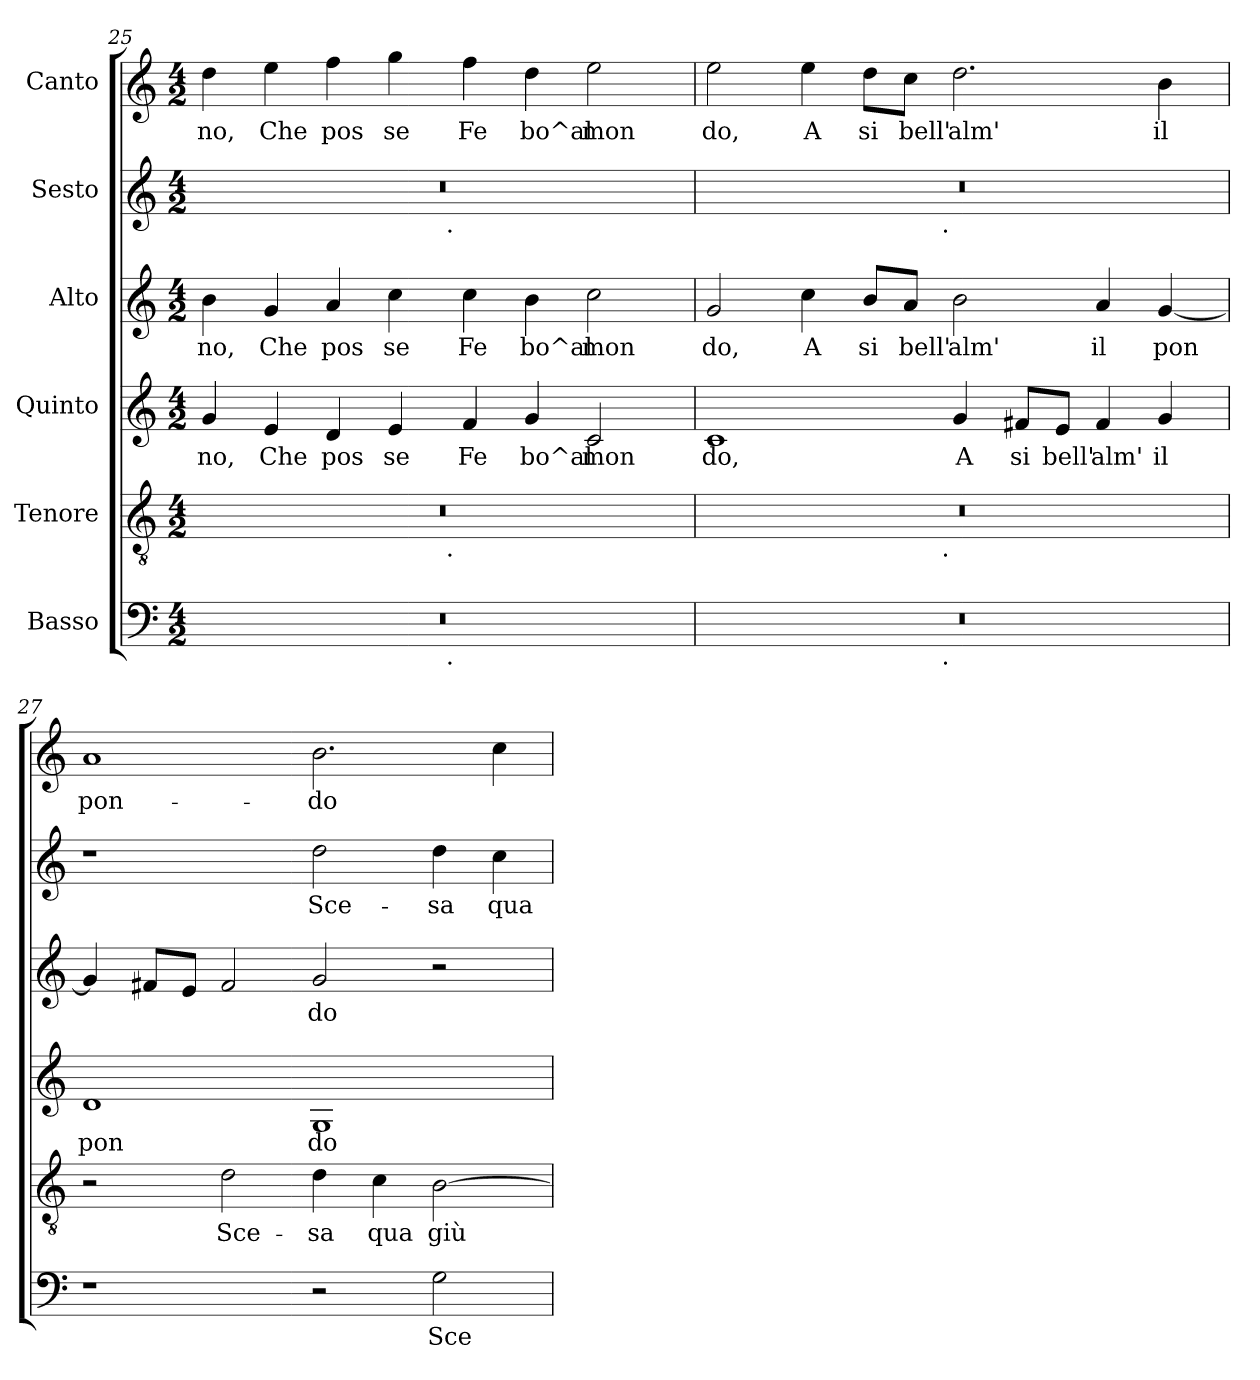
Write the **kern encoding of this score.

**kern	**text	**kern	**text	**kern	**text	**kern	**text	**kern	**text	**kern	**text
*part6	*part6	*part5	*part5	*part4	*part4	*part3	*part3	*part2	*part2	*part1	*part1
*staff6	*staff6	*staff5	*staff5	*staff4	*staff4	*staff3	*staff3	*staff2	*staff2	*staff1	*staff1
*I"Basso	*	*I"Tenore	*	*I"Quinto	*	*I"Alto	*	*I"Sesto	*	*I"Canto	*
*clefF4	*	*clefGv2	*	*clefG2	*	*clefG2	*	*clefG2	*	*clefG2	*
*k[]	*	*k[]	*	*k[]	*	*k[]	*	*k[]	*	*k[]	*
*C:	*	*C:	*	*C:	*	*C:	*	*C:	*	*C:	*
*M4/2	*	*M4/2	*	*M4/2	*	*M4/2	*	*M4/2	*	*M4/2	*
=25	=25	=25	=25	=25	=25	=25	=25	=25	=25	=25	=25
!	!	!	!	!	!LO:LY:b:cj	!	!LO:LY:b:cj	!	!	!	!LO:LY:b:cj
*^	*	*^	*	*	*	*	*	*^	*	*	*
0r	2ryy	.	0r	2ryy	.	4g/	no,	4b\	no,	0r	2ryy	.	4dd\	no,
!	!	!	!	!	!	!	!LO:LY:b:cj	!	!LO:LY:b:cj	!	!	!	!	!LO:LY:b:cj
.	.	.	.	.	.	4e/	Che	4g/	Che	.	.	.	4ee\	Che
!	!	!	!	!	!	!	!LO:LY:b:cj	!	!LO:LY:b:cj	!	!	!	!	!LO:LY:b:cj
.	4...ryy	.	.	4...ryy	.	4d/	pos	4a/	pos	.	4...ryy	.	4ff\	pos
!	!	!	!	!	!	!	!LO:LY:b:cj	!	!LO:LY:b:cj	!	!	!	!	!LO:LY:b:cj
.	.	.	.	.	.	4e/	se	4cc\	se	.	.	.	4gg\	se
!	!	!	!	!	!	!	!	!	!	!	!LO:TX:b:t=.	!	!	!
!	!	!	!	!LO:TX:b:t=.	!	!	!	!	!	!	!	!	!	!
!	!LO:TX:b:t=.	!	!	!	!	!	!	!	!	!	!	!	!	!
.	1ryy	.	.	1ryy	.	.	.	.	.	.	1ryy	.	.	.
!	!	!	!	!	!	!	!LO:LY:b:cj	!	!LO:LY:b:cj	!	!	!	!	!LO:LY:b:cj
.	.	.	.	.	.	4f/	Fe	4cc\	Fe	.	.	.	4ff\	Fe
!	!	!	!	!	!	!	!LO:LY:b:cj	!	!LO:LY:b:cj	!	!	!	!	!LO:LY:b:cj
.	.	.	.	.	.	4g/	bo^al	4b\	bo^al	.	.	.	4dd\	bo^al
!	!	!	!	!	!	!	!LO:LY:b:cj	!	!LO:LY:b:cj	!	!	!	!	!LO:LY:b:cj
.	.	.	.	.	.	2c/	mon	2cc\	mon	.	.	.	2ee\	mon
.	32ryy	.	.	32ryy	.	.	.	.	.	.	32ryy	.	.	.
!!LO:PB:g=z
=26	=26	=26	=26	=26	=26	=26	=26	=26	=26	=26	=26	=26	=26	=26
!	!	!	!	!	!	!	!LO:LY:b:cj	!	!LO:LY:b:cj	!	!	!	!	!LO:LY:b:cj
0r	2ryy	.	0r	2ryy	.	1c	do,	2g/	do,	0r	2ryy	.	2ee\	do,
!	!	!	!	!	!	!	!	!	!LO:LY:b:cj	!	!	!	!	!LO:LY:b:cj
.	4ryy	.	.	4ryy	.	.	.	4cc\	A	.	4ryy	.	4ee\	A
!	!	!	!	!	!	!	!	!	!LO:LY:b:cj	!	!	!	!	!LO:LY:b:cj
.	8...ryy	.	.	8...ryy	.	.	.	8b/L	si	.	8...ryy	.	8dd\L	si
!	!	!	!	!	!	!	!	!	!LO:LY:b:cj	!	!	!	!	!LO:LY:b:cj
.	.	.	.	.	.	.	.	8a/J	bell'	.	.	.	8cc\J	bell'
!	!	!	!	!	!	!	!	!	!	!	!LO:TX:b:t=.	!	!	!
!	!	!	!	!LO:TX:b:t=.	!	!	!	!	!	!	!	!	!	!
!	!LO:TX:b:t=.	!	!	!	!	!	!	!	!	!	!	!	!	!
.	1ryy	.	.	1ryy	.	.	.	.	.	.	1ryy	.	.	.
!	!	!	!	!	!	!	!LO:LY:b:cj	!	!LO:LY:b:cj	!	!	!	!	!LO:LY:b:cj
.	.	.	.	.	.	4g/	A	2b\	alm'	.	.	.	2.dd\	alm'
!	!	!	!	!	!	!	!LO:LY:b:cj	!	!	!	!	!	!	!
.	.	.	.	.	.	8f#X/L	si	.	.	.	.	.	.	.
!	!	!	!	!	!	!	!LO:LY:b:cj	!	!	!	!	!	!	!
.	.	.	.	.	.	8e/J	bell'	.	.	.	.	.	.	.
!	!	!	!	!	!	!	!LO:LY:b:cj	!	!LO:LY:b:cj	!	!	!	!	!
.	.	.	.	.	.	4f#/	alm'	4a/	il	.	.	.	.	.
!	!	!	!	!	!	!	!LO:LY:b:cj	!	!LO:LY:b:cj	!	!	!	!	!LO:LY:b:cj
.	.	.	.	.	.	4g/	il	[<4g/	pon	.	.	.	4b\	il
.	64ryy	.	.	64ryy	.	.	.	.	.	.	64ryy	.	.	.
=27	=27	=27	=27	=27	=27	=27	=27	=27	=27	=27	=27	=27	=27	=27
!	!	!	!	!	!	!	!LO:LY:b:cj	!	!LO:LY:b:cj	!	!	!	!	!LO:LY:b:cj
*v	*v	*	*	*	*	*	*	*	*	*v	*v	*	*	*
*	*	*v	*v	*	*	*	*	*	*	*	*	*
1r	.	2r	.	1d	pon	4g/]	.	1r	.	1a	pon-
!	!	!	!	!	!	!	!LO:LY:b:cj	!	!	!	!
.	.	.	.	.	.	8f#X/L	.	.	.	.	.
!	!	!	!	!	!	!	!LO:LY:b:cj	!	!	!	!
.	.	.	.	.	.	8e/J	.	.	.	.	.
!	!	!	!LO:LY:b:cj	!	!	!	!LO:LY:b:cj	!	!	!	!
.	.	2d\	Sce-	.	.	2f#/	.	.	.	.	.
!	!	!	!LO:LY:b:cj	!	!LO:LY:b:cj	!	!LO:LY:b:cj	!	!LO:LY:b:cj	!	!LO:LY:b:cj
2r	.	4d\	-sa	1G	do	2g/	do	2dd\	Sce-	2.b\	-do
!	!	!	!LO:LY:b:cj	!	!	!	!	!	!	!	!
.	.	4c\	qua	.	.	.	.	.	.	.	.
!	!LO:LY:b:cj	!	!LO:LY:b:cj	!	!	!	!	!	!LO:LY:b:cj	!	!
2G\	Sce	[>2B\	giù	.	.	2r	.	4dd\	-sa	.	.
!	!	!	!	!	!	!	!	!	!LO:LY:b:cj	!	!LO:LY:b:cj
.	.	.	.	.	.	.	.	4cc\	qua	4cc\	.
=	=	=	=	=	=	=	=	=	=	=	=
*-	*-	*-	*-	*-	*-	*-	*-	*-	*-	*-	*-
